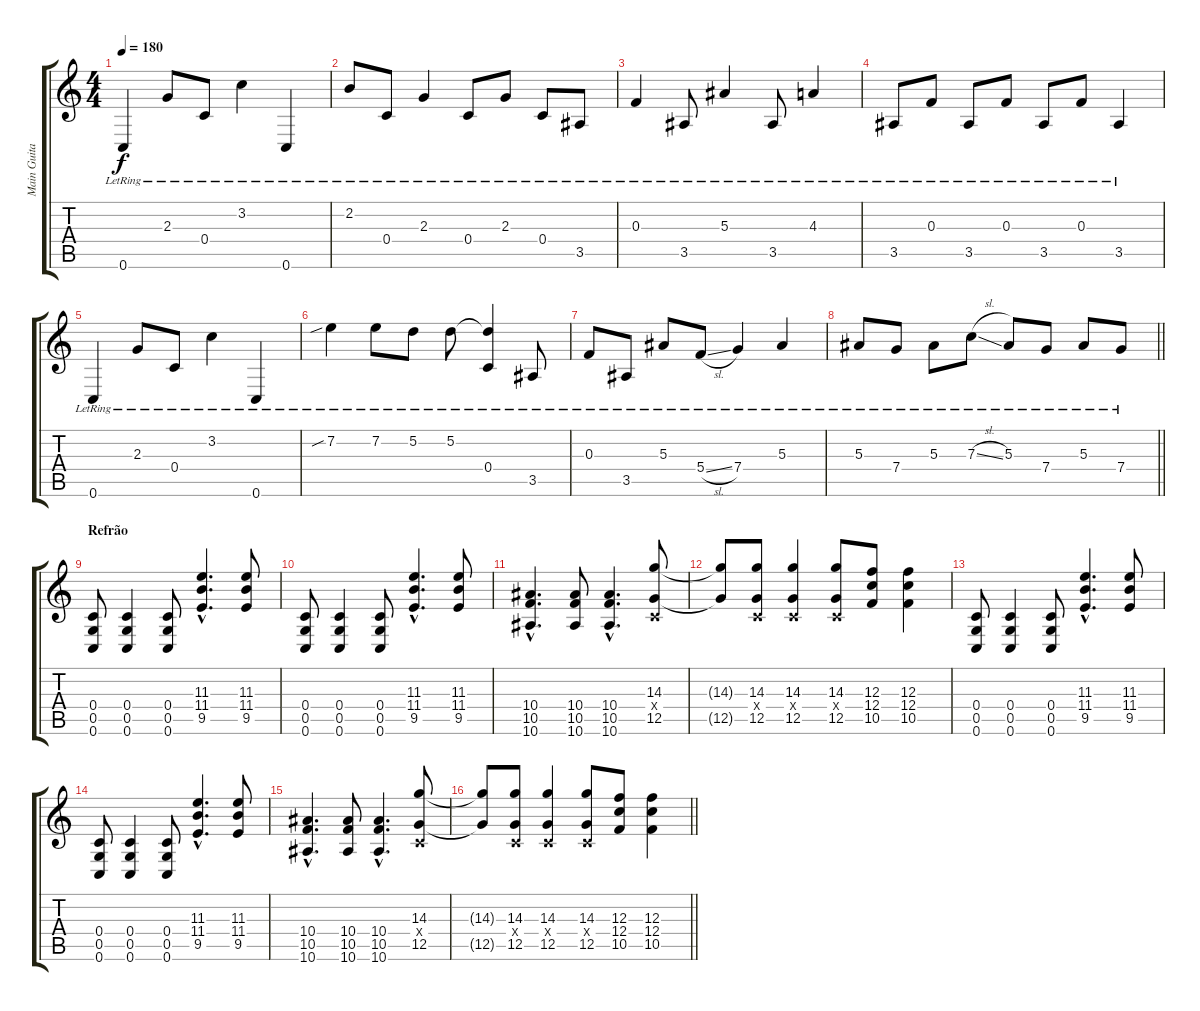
\track ("Main Guitar" "Main Guita") {instrument distortionguitar}
\staff {score tabs}
\tuning (D4 A3 F3 C3 G2 C2) {hide}
\ts (4 4)
\tempo 180
\clef g2
\ks c
0.6{lr}.4{dy f} 2.3{lr}.8 0.4{lr}.8 3.2{lr}.4 0.6{lr}.4 |
2.2{lr}.8 0.4{lr}.8 2.3{lr}.4 0.4{lr}.8 2.3{lr}.8 0.4{lr}.8 3.5{lr}.8 |
0.3{lr}.4 3.5{lr}.8 5.3{lr}.4 3.5{lr}.8 4.3{lr}.4 |
3.5{lr}.8 0.3{lr}.8 3.5{lr}.8 0.3{lr}.8 3.5{lr}.8 0.3{lr}.8 3.5{lr}.4 |
0.6{lr}.4 2.3{lr}.8 0.4{lr}.8 3.2{lr}.4 0.6{lr}.4 |
7.2{sib lr}.4 7.2{lr}.8 5.2{lr}.8 5.2{lr}.8 (5.2{t} 0.4{lr}).4 3.5{lr}.8 |
0.3{lr}.8 3.5{lr}.8 5.3{lr}.8 5.4{sl lr}.8 7.4{lr}.4 5.3{lr}.4 |
\barLineRight lightlight
5.3{lr}.8 7.4{lr}.8 5.3{lr}.8 7.3{sl lr}.8 5.3{lr}.8 7.4{lr}.8 5.3{lr}.8 7.4{lr}.8 |
\section ("" "Refrão")
(0.4 0.5 0.6).8{instrument distortionguitar} (0.4 0.5 0.6).4 (0.4 0.5 0.6).8 (11.3{hac} 11.4{hac} 9.5{hac}).4{d} (11.3 11.4 9.5).8 |
(0.4 0.5 0.6).8 (0.4 0.5 0.6).4 (0.4 0.5 0.6).8 (11.3{hac} 11.4{hac} 9.5{hac}).4{d} (11.3 11.4 9.5).8 |
(10.4{hac} 10.5{hac} 10.6{hac}).4{d} (10.4 10.5 10.6).8 (10.4{hac} 10.5{hac} 10.6{hac}).4{d} (14.3 0.4{x} 12.5).8 |
(14.3{t} 12.5{t}).8 (14.3 0.4{x} 12.5).8 (14.3 0.4{x} 12.5).4 (14.3 0.4{x} 12.5).8 (12.3 12.4 10.5).8 (12.3 12.4 10.5).4 |
(0.4 0.5 0.6).8 (0.4 0.5 0.6).4 (0.4 0.5 0.6).8 (11.3{hac} 11.4{hac} 9.5{hac}).4{d} (11.3 11.4 9.5).8 |
(0.4 0.5 0.6).8 (0.4 0.5 0.6).4 (0.4 0.5 0.6).8 (11.3{hac} 11.4{hac} 9.5{hac}).4{d} (11.3 11.4 9.5).8 |
(10.4{hac} 10.5{hac} 10.6{hac}).4{d} (10.4 10.5 10.6).8 (10.4{hac} 10.5{hac} 10.6{hac}).4{d} (14.3 0.4{x} 12.5).8 |
\barLineRight lightlight
(14.3{t} 12.5{t}).8 (14.3 0.4{x} 12.5).8 (14.3 0.4{x} 12.5).4 (14.3 0.4{x} 12.5).8 (12.3 12.4 10.5).8 (12.3 12.4 10.5).4
